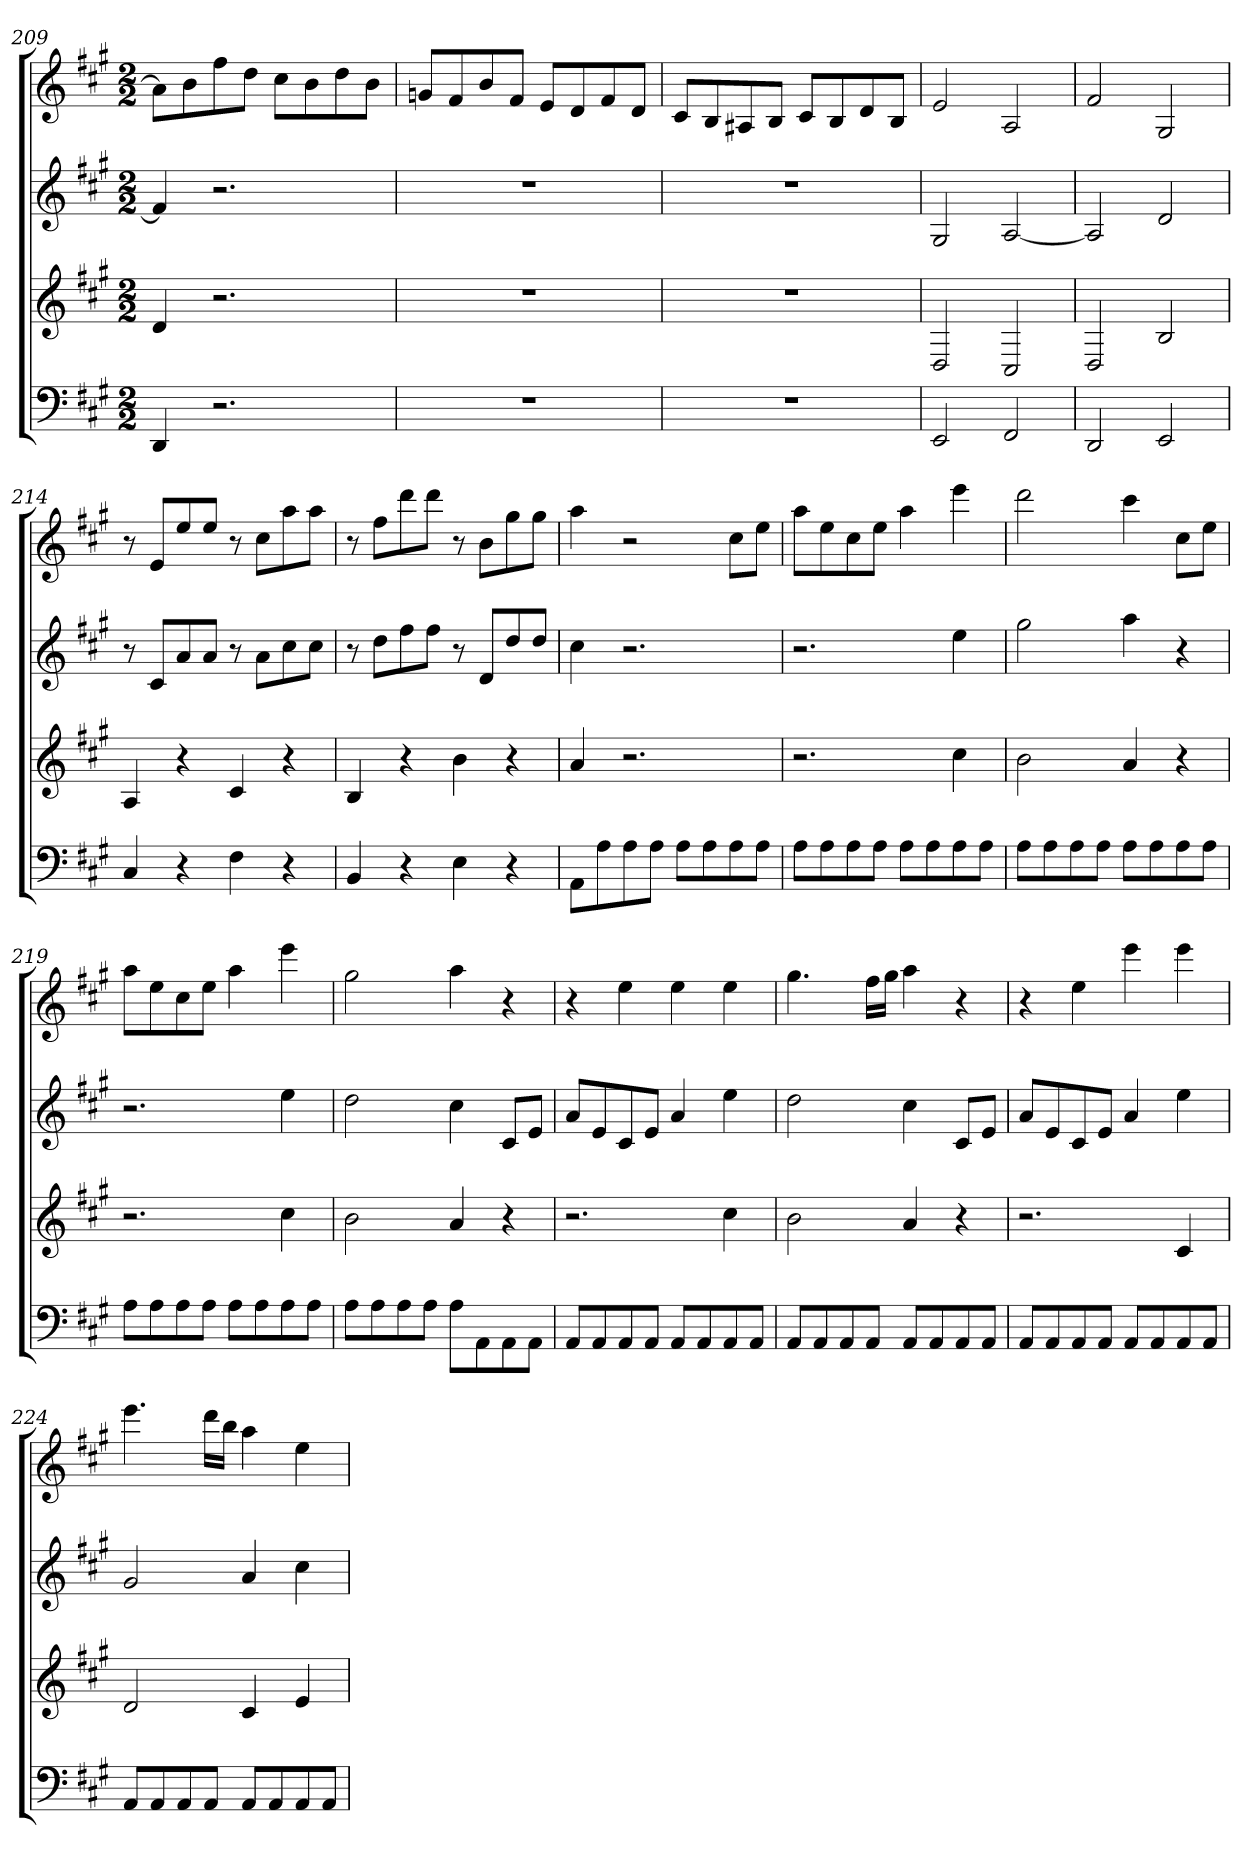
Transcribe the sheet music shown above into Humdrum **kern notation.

**kern	**kern	**kern	**kern
*part4	*part3	*part2	*part1
*staff4	*staff3	*staff2	*staff1
*k[f#c#g#]	*k[f#c#g#]	*k[f#c#g#]	*k[f#c#g#]
*A:	*A:	*A:	*A:
*M2/2	*M2/2	*M2/2	*M2/2
=209	=209	=209	=209
4DD	4d	4f#]	8a#L]
.	.	.	8b
2.r	2.r	2.r	8ff#
.	.	.	8ddJ
.	.	.	8cc#L
.	.	.	8b
.	.	.	8dd
.	.	.	8bJ
=210	=210	=210	=210
1r	1r	1r	8gnL
.	.	.	8f#
.	.	.	8b
.	.	.	8f#J
.	.	.	8eL
.	.	.	8d
.	.	.	8f#
.	.	.	8dJ
=211	=211	=211	=211
1r	1r	1r	8c#L
.	.	.	8B
.	.	.	8A#X
.	.	.	8BJ
.	.	.	8c#L
.	.	.	8B
.	.	.	8d
.	.	.	8BJ
=212	=212	=212	=212
2EE	2D	2G#	2e
2FF#	2C#	[2A	2A
=213	=213	=213	=213
2DD	2D	2A]	2f#
2EE	2B	2d	2G#
=214	=214	=214	=214
4C#	4A	8r	8r
.	.	8c#L	8eL
4r	4r	8a	8ee
.	.	8aJ	8eeJ
4F#	4c#	8r	8r
.	.	8aL	8cc#L
4r	4r	8cc#	8aa
.	.	8cc#J	8aaJ
=215	=215	=215	=215
4BB	4B	8r	8r
.	.	8ddL	8ff#L
4r	4r	8ff#	8ddd
.	.	8ff#J	8dddJ
4E	4b	8r	8r
.	.	8dL	8bL
4r	4r	8dd	8gg#
.	.	8ddJ	8gg#J
=216	=216	=216	=216
8AAL	4a	4cc#	4aa
8A	.	.	.
8A	2.r	2.r	2r
8AJ	.	.	.
8AL	.	.	.
8A	.	.	.
8A	.	.	8cc#L
8AJ	.	.	8eeJ
=217	=217	=217	=217
8AL	2.r	2.r	8aaL
8A	.	.	8ee
8A	.	.	8cc#
8AJ	.	.	8eeJ
8AL	.	.	4aa
8A	.	.	.
8A	4cc#	4ee	4eee
8AJ	.	.	.
=218	=218	=218	=218
8AL	2b	2gg#	2ddd
8A	.	.	.
8A	.	.	.
8AJ	.	.	.
8AL	4a	4aa	4ccc#
8A	.	.	.
8A	4r	4r	8cc#L
8AJ	.	.	8eeJ
=219	=219	=219	=219
8AL	2.r	2.r	8aaL
8A	.	.	8ee
8A	.	.	8cc#
8AJ	.	.	8eeJ
8AL	.	.	4aa
8A	.	.	.
8A	4cc#	4ee	4eee
8AJ	.	.	.
=220	=220	=220	=220
8AL	2b	2dd	2gg#
8A	.	.	.
8A	.	.	.
8AJ	.	.	.
8AL	4a	4cc#	4aa
8AA	.	.	.
8AA	4r	8c#L	4r
8AAJ	.	8eJ	.
=221	=221	=221	=221
8AAL	2.r	8aL	4r
8AA	.	8e	.
8AA	.	8c#	4ee
8AAJ	.	8eJ	.
8AAL	.	4a	4ee
8AA	.	.	.
8AA	4cc#	4ee	4ee
8AAJ	.	.	.
=222	=222	=222	=222
8AAL	2b	2dd	4.gg#
8AA	.	.	.
8AA	.	.	.
8AAJ	.	.	16ff#LL
.	.	.	16gg#JJ
8AAL	4a	4cc#	4aa
8AA	.	.	.
8AA	4r	8c#L	4r
8AAJ	.	8eJ	.
=223	=223	=223	=223
8AAL	2.r	8aL	4r
8AA	.	8e	.
8AA	.	8c#	4ee
8AAJ	.	8eJ	.
8AAL	.	4a	4eee
8AA	.	.	.
8AA	4c#	4ee	4eee
8AAJ	.	.	.
=224	=224	=224	=224
8AAL	2d	2g#	4.eee
8AA	.	.	.
8AA	.	.	.
8AAJ	.	.	16dddLL
.	.	.	16bbJJ
8AAL	4c#	4a	4aa
8AA	.	.	.
8AA	4e	4cc#	4ee
8AAJ	.	.	.
=	=	=	=
*-	*-	*-	*-
